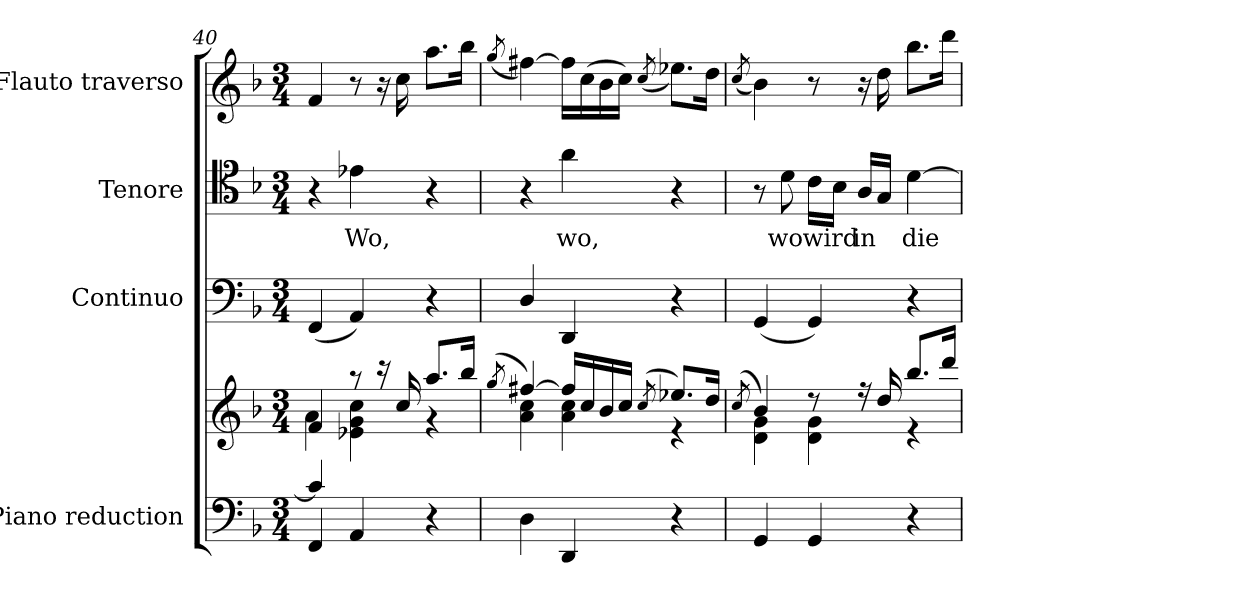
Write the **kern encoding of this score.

**kern	**kern	**kern	**kern	**text	**kern
*part4	*part4	*part3	*part2	*part2	*part1
*staff5	*staff4	*staff3	*staff2	*staff2	*staff1
*I"Piano reduction	*	*I"Continuo	*I"Tenore	*	*I"Flauto traverso
*I'Pno	*	*	*	*	*I'Fl
*clefF4	*clefG2	*clefF4	*clefC4	*	*clefG2
*k[b-]	*k[b-]	*k[b-]	*k[b-]	*	*k[b-]
*M3/4	*M3/4	*M3/4	*M3/4	*	*M3/4
=40	=40	=40	=40	=40	=40
*^	*^	*	*	*	*
4c/]	4FF/	4f/	4a\	(<4FF/	4r	.	4f/
!	!	!	!	!	!	!LO:LY:b	!
4ryy	4AA/	8r	4e-X\ 4g\ 4cc\	4AA/)	4e-X\	Wo,	8r
.	.	16r	.	.	.	.	16r
.	.	16cc/	.	.	.	.	16cc\
4r	4ryy	8.aa/L	4r	4r	4r	.	8.aa\L
.	.	16bb-/Jk	.	.	.	.	16bb-\Jk
*v	*v	*	*	*	*	*	*
!!LO:LB:g=z
=41	=41	=41	=41	=41	=41	=41
.	(>8qgg/	.	.	.	.	(<8qgg/
4D\	[4ff#X/)	4a\ 4cc\	4D/	4r	.	[4ff#X\)
!	!	!	!	!	!LO:LY:b	!
4DD/	16ff#/LL]	4a\ 4cc\	4DD/	4a\	wo,	16ff#\LL]
.	16cc/	.	.	.	.	(>16cc\
.	16b-/	.	.	.	.	16b-\
.	16cc/JJ	.	.	.	.	16cc\JJ)
.	(<8qcc/	.	.	.	.	(<8qcc/
4r	8.ee-X/L)	4r	4r	4r	.	8.ee-X\L)
.	16dd/Jk	.	.	.	.	16dd\Jk
=42	=42	=42	=42	=42	=42	=42
.	(>8qcc/	.	.	.	.	(<8qcc/
4GG/	4b-/)	4d\ 4g\	(<4GG/	8r	.	4b-\)
!	!	!	!	!	!LO:LY:b	!
.	.	.	.	8d\	wo	.
!	!	!	!	!	!LO:LY:b	!
4GG/	8r	4d\ 4g\	4GG/)	16c\LL	wird	8r
.	.	.	.	16B-\JJ	.	.
!	!	!	!	!	!LO:LY:b	!
.	16r	.	.	16A/LL	in	16r
.	16dd/	.	.	16G/JJ	.	16dd\
!	!	!	!	!	!LO:LY:b	!
4r	8.bb-/L	4r	4r	[4d\	die-	8.bb-\L
.	16ddd/Jk	.	.	.	.	16ddd\Jk
*	*v	*v	*	*	*	*
=	=	=	=	=	=
*-	*-	*-	*-	*-	*-
